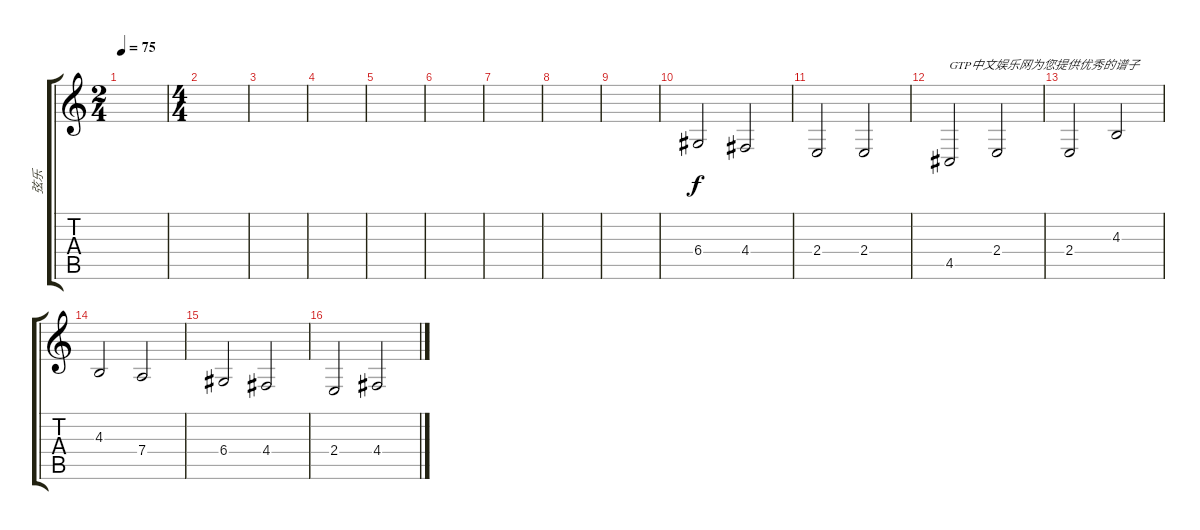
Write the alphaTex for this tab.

\track ("弦乐" "弦乐") {instrument stringensemble1}
\staff {score tabs}
\tuning (E4 B3 G3 D3 A2 E2) {hide}
\ts (2 4)
\tempo 75
\clef g2
\ks c
|
\ts (4 4)
|
|
|
|
|
|
|
|
6.4.2 4.4.2 |
2.4.2 2.4.2 |
4.5.2{txt "GTP中文娱乐网为您提供优秀的谱子"} 2.4.2 |
2.4.2 4.3.2 |
4.3.2 7.4.2 |
6.4.2 4.4.2 |
2.4.2 4.4.2
